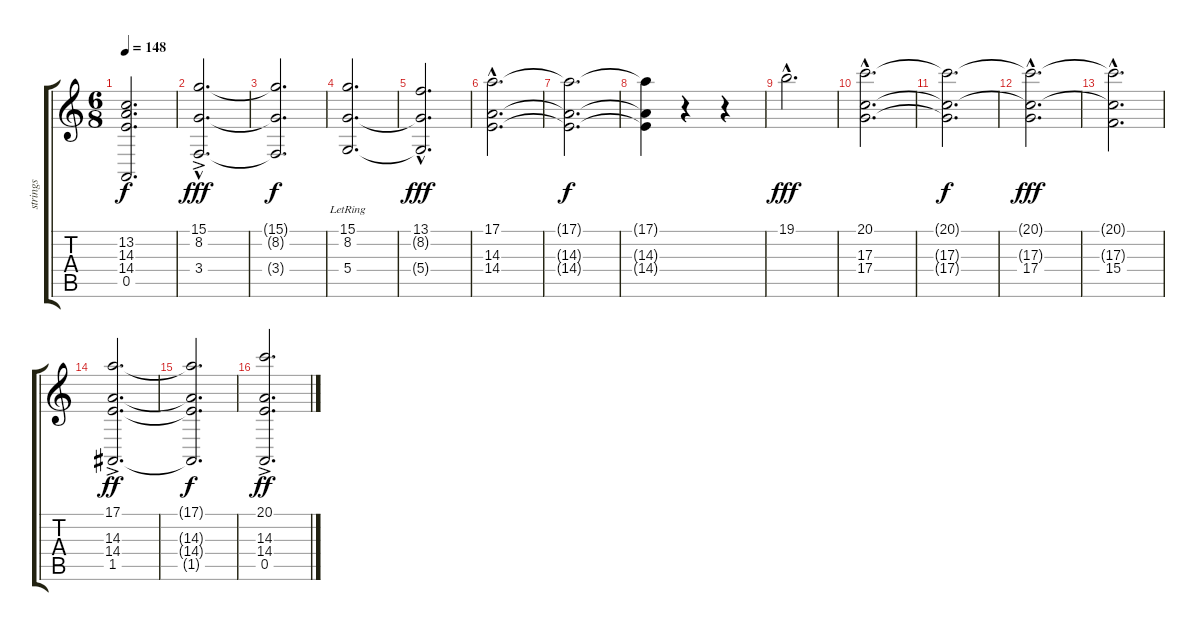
\track ("strings" "strings") {instrument stringensemble1}
\staff {score tabs}
\tuning (E4 B3 G3 D3 A2 E2) {hide}
\ts (6 8)
\tempo 148
\clef g2
\ks c
(13.2{t} 14.3{t} 14.4{t} 0.5{t}).2{d dy f} |
(15.1{ac} 8.2{hac} 3.4).2{d dy fff} |
(15.1{t} 8.2{t} 3.4{t}).2{d dy f} |
(15.1 8.2 5.4{lr}).2{d} |
(13.1{hac} 8.2{t} 5.4{t}).2{d dy fff} |
(17.1{hac} 14.3 14.4).2{d} |
(17.1{t} 14.3{t} 14.4{t}).2{d dy f} |
(17.1{t} 14.3{t} 14.4{t}).4 r.4 r.4 |
19.1{hac}.2{d dy fff} |
(20.1{hac} 17.3 17.4).2{d} |
(20.1{t} 17.3{t} 17.4{t}).2{d dy f} |
(20.1{t} 17.3{t} 17.4{hac}).2{d dy fff} |
(20.1{t} 17.3{t} 15.4{hac}).2{d} |
(17.1{ac} 14.3 14.4 1.5).2{d dy ff} |
(17.1{t} 14.3{t} 14.4{t} 1.5{t}).2{d dy f} |
(20.1{ac} 14.3 14.4 0.5).2{d dy ff}
